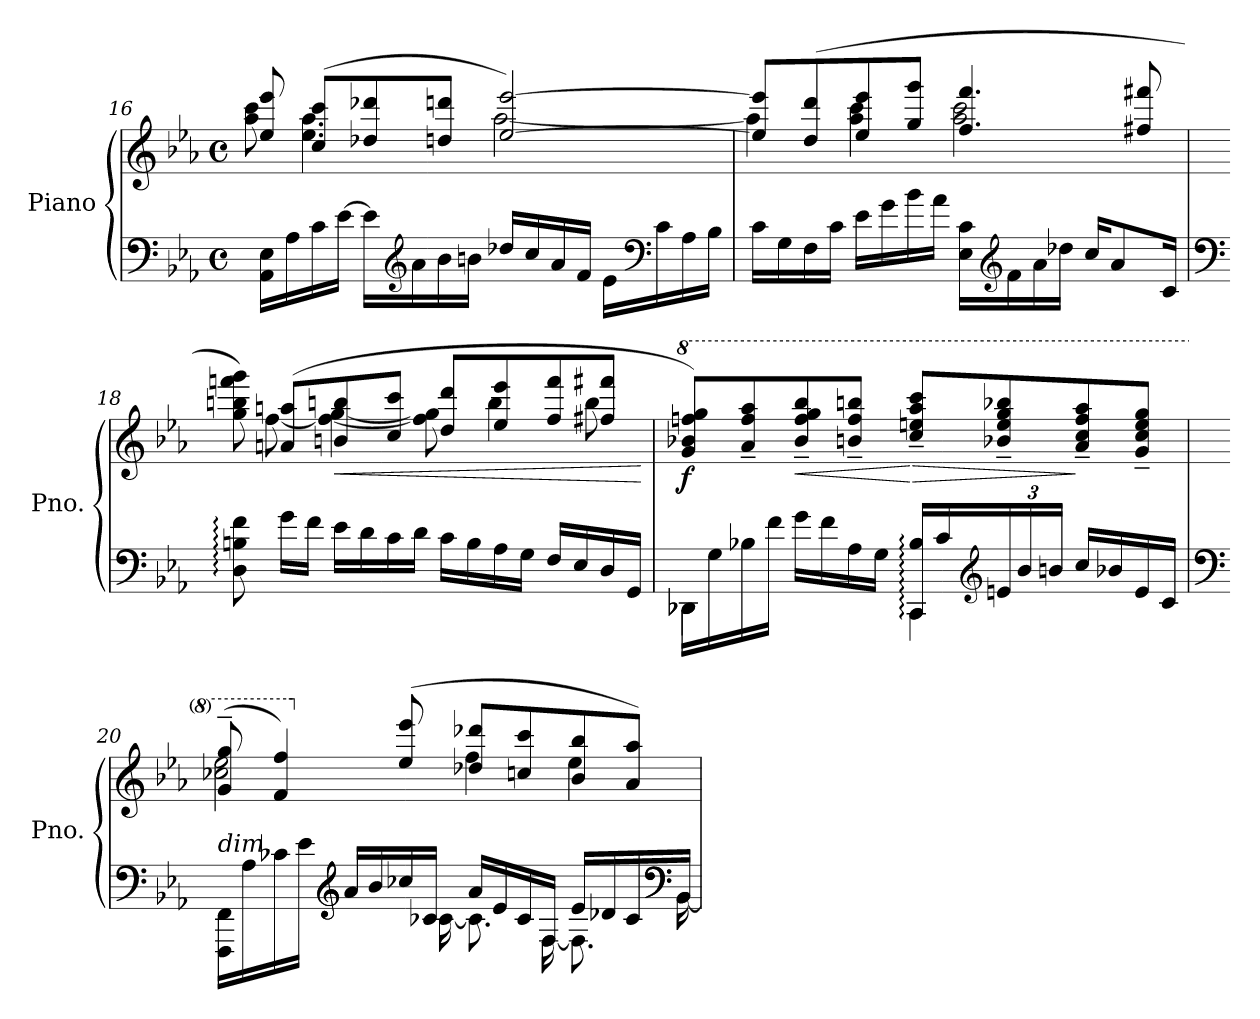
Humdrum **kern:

**kern	**kern	**dynam
*part1	*part1	*part1
*staff2	*staff1	*staff1/2
*I"Piano	*	*
*I'Pno.	*	*
*clefF4	*clefG2	*
*k[b-e-a-]	*k[b-e-a-]	*
*M4/4	*M4/4	*
*met(c)	*met(c)	*
=16	=16	=16
*	*^	*
16AA-\ 16E-\LL	8ee-/ 8eee-/	8aa-\ 8ccc\	.
16A-\	.	.	.
16c\	(8cc/ 8ccc/L	4.ee-\ 4.aa-\	.
[16e-\JJ	.	.	.
16e-\LL]	8dd-X/ 8ddd-X/	.	.
*clefG2	*	*	*
16a-\	.	.	.
16b-\	8ddn/ 8dddn/J	.	.
16bn\JJ	.	.	.
16dd-X/LL	[2ee-/ [2eee-/)	[2aa-\	.
16cc/	.	.	.
16a-/	.	.	.
16f/JJ	.	.	.
16e-\LL	.	.	.
*clefF4	*	*	*
16c\	.	.	.
16A-\	.	.	.
16B-\JJ	.	.	.
!!LO:LB:g=z	!!
=17	=17	=17	=17
16c\LL	8ee-/] 8eee-/]L	4aa-\]	.
16G\	.	.	.
16F\	(8dd/ 8ddd/	.	.
16c\JJ	.	.	.
16e-\LL	8ee-/ 8eee-/	4aa-\ 4ccc\	.
16g\	.	.	.
16b-\	8gg/ 8ggg/J	.	.
16a-\JJ	.	.	.
16E-\ 16c\LL	4.ff/ 4.fff/	2aa-\ 2ccc\	.
*clefG2	*	*	*
16f\	.	.	.
16a-\	.	.	.
16dd-X\JJ	.	.	.
16cc/KL	.	.	.
8a-/	.	.	.
.	8ff#X/ 8fff#X/	.	.
16c/Jk	.	.	.
=18	=18	=18	=18
*clefF4	*	*	*
8D\: 8Bn\: 8f\:	8gg\ 8bbn\ 8fffn\ 8ggg\)	8ryy	.
16g\LL	(8an/ 8aan/L	[8ff\	.
16f\JJ	.	.	.
!	!	!	!LO:HP:b
16e-\LL	8bn/ 8bbn/	4ff\_ [4gg\	<
16d\	.	.	.
16c\	8cc/ 8ccc/J	.	.
16d\JJ	.	.	.
16c\LL	8dd/ 8ddd/L	8ff\] 8gg\]	.
16B\	.	.	.
16A-\	8ee-/ 8eee-/	4bb\	.
16G\JJ	.	.	.
16F/LL	8ff/ 8fff/	.	.
16E-/	.	.	.
16D/	8ff#X/ 8fff#X/J	8bb\	.
16GG/JJ	.	.	.
*	*v	*v	*
.	.	[
!!LO:LB:g=z
=19	=19	=19
*^	*	*
*	*	*8va	*
!	!	!	!LO:DY:b
16DD-X/LL	4DD-\	8gg/ 8bb-X/ 8fffn/ 8ggg/L)	f
16G\	.	.	.
16B-X\	.	8aa-/~ 8fff/~ 8aaa-/~	.
16f\JJ	.	.	.
!	!	!	!LO:HP:b
16g\LL	4ryy	8bb-/~ 8fff/~ 8ggg/~ 8bbb-/~	<
16f\	.	.	.
16A-\	.	8bbn/~ 8fff/~ 8bbbn/~J	.
16G\JJ	.	.	.
!	!	!	!LO:HP:n=1:b
16CC/: 16B-/:LL	4CC\	8ccc/~ 8eeen/~ 8aaa-/~ 8cccc/~L	[ >
16c/	.	.	.
*clefG2	*	*	*
*Xbrackettup	*	*	*
24en/	.	8bb-X/~ 8eee/~ 8ggg/~ 8bbb-X/~	.
24b-/	.	.	.
24bn/JJ	.	.	.
16cc/LL	4ryy	8aa-/~ 8ccc/~ 8fff/~ 8aaa-/~	]
16b-X/	.	.	.
16e/	.	8gg/~ 8ccc/~ 8eee/~ 8ggg/~J	.
16c/JJ	.	.	.
=20	=20	=20	=20
*clefF4	*	*	*
*	*	*^	*
!LO:TX:a:i:t=dim.	!	!	!	!
16FFF/ 16FF/LL	4ryy	(8gg/~ 8ggg/~	2ccc-X\ 2eee-\	.
16A-\	.	.	.	.
16c-X\	.	4ff/ 4fff/)	.	.
16e-\JJ	.	.	.	.
*clefG2	*	*	*	*
16a-/LL	8.ryy	.	.	.
16b-/	.	.	.	.
*	*	*X8va	*	*
16cc-X/	.	(8ee-/ 8eee-/	.	.
16c-X/JJ	[16c-\	.	.	.
16a-/LL	8.c-\]	8dd-X/ 8ddd-X/L	4ff\	.
16e-/	.	.	.	.
16c-/	.	8ccn/ 8ccc/	.	.
16F/JJ	[16F\	.	.	.
16e-/LL	8.F\]	8b-/ 8bb-/	4ee-\	.
16d-X/	.	.	.	.
16c-/	.	8a-/ 8aa-/J)	.	.
*clefF4	*	*	*	*
16BB-/JJ	[16BB-\	.	.	.
*v	*v	*	*	*
*	*v	*v	*
=	=	=
*-	*-	*-
